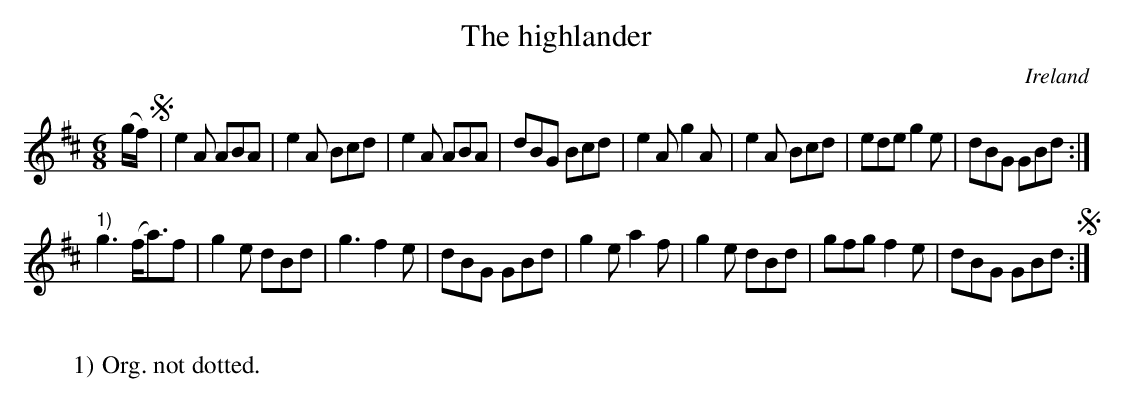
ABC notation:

X:1
T:The highlander
O:Ireland
M:6/8
L:1/8
K:Amix
(g/f/)S|e2A ABA|e2A Bcd|e2A ABA|dBG Bcd|e2A g2A|e2A Bcd|ede g2e|dBG GBd:|
"1)"g3 (f<a)f|g2e dBd|g3 f2e|dBG GBd|g2e a2f|g2e dBd|gfg f2e|dBG GBdS:|
W:
W:1) Org. not dotted.
